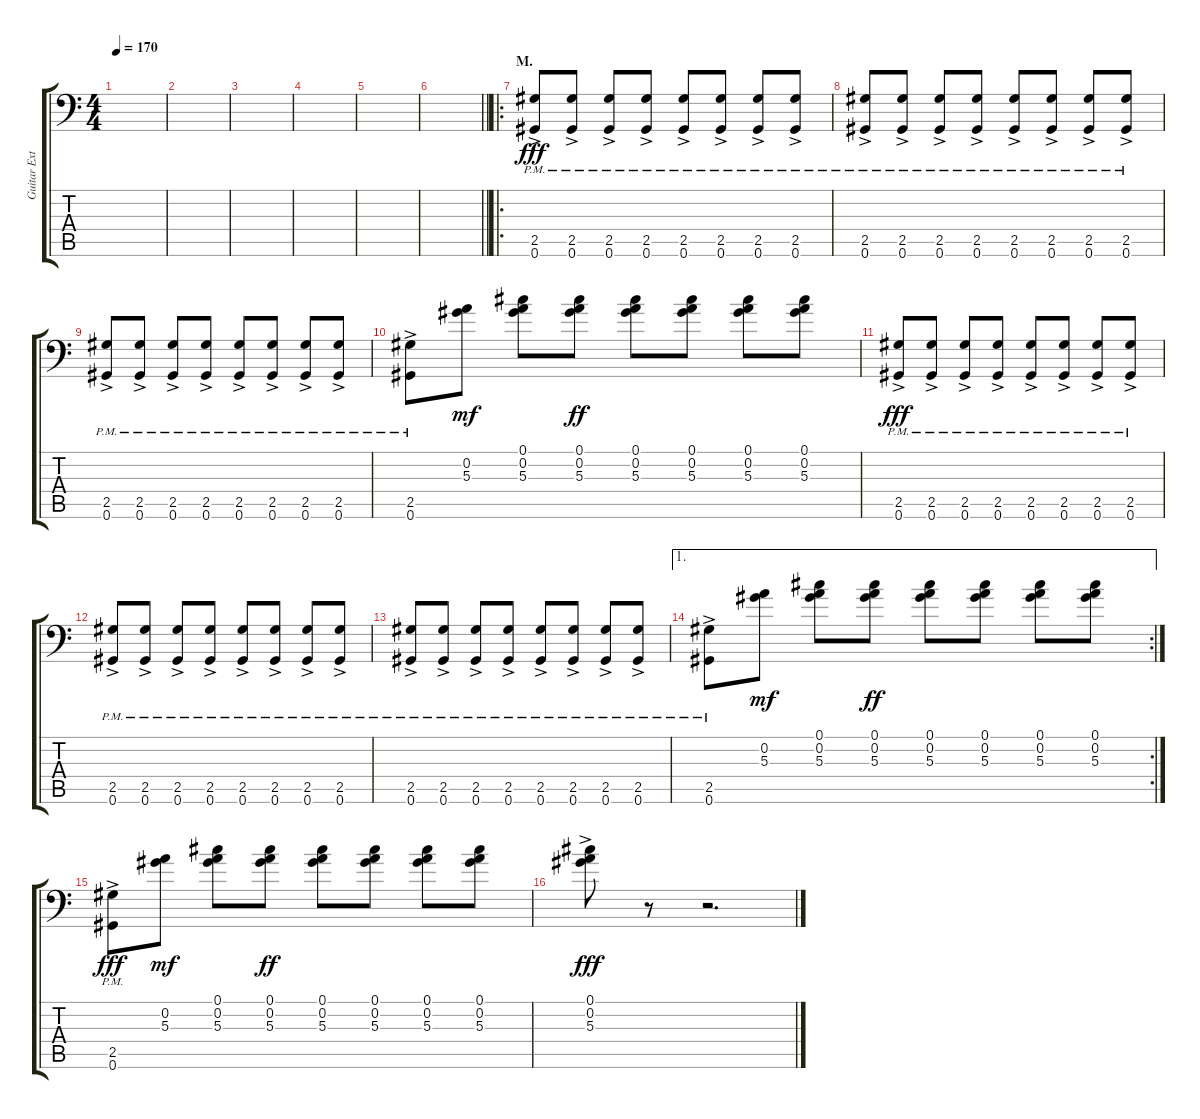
\track ("Guitar Extra" "Guitar Ext") {instrument distortionguitar}
\staff {score tabs}
\tuning (Db4 Ab3 E3 B2 Gb2 Ab1) {hide}
\ts (4 4)
\tempo 170
\clef f4
\ks c
|
|
|
|
|
\barLineRight lightlight
|
\ro
\section ("" "M.")
(2.5{pm} 0.6{ac pm}).8{dy fff volume 13 balance 13} (2.5{pm} 0.6{ac pm}).8 (2.5{pm} 0.6{ac pm}).8 (2.5{pm} 0.6{ac pm}).8 (2.5{pm} 0.6{ac pm}).8 (2.5{pm} 0.6{ac pm}).8 (2.5{pm} 0.6{ac pm}).8 (2.5{pm} 0.6{ac pm}).8 |
(2.5{pm} 0.6{ac pm}).8 (2.5{pm} 0.6{ac pm}).8 (2.5{pm} 0.6{ac pm}).8 (2.5{pm} 0.6{ac pm}).8 (2.5{pm} 0.6{ac pm}).8 (2.5{pm} 0.6{ac pm}).8 (2.5{pm} 0.6{ac pm}).8 (2.5{pm} 0.6{ac pm}).8 |
(2.5{pm} 0.6{ac pm}).8 (2.5{pm} 0.6{ac pm}).8 (2.5{pm} 0.6{ac pm}).8 (2.5{pm} 0.6{ac pm}).8 (2.5{pm} 0.6{ac pm}).8 (2.5{pm} 0.6{ac pm}).8 (2.5{pm} 0.6{ac pm}).8 (2.5{pm} 0.6{ac pm}).8 |
(2.5{pm} 0.6{ac pm}).8 (0.2 5.3).8{dy mf} (0.1 0.2 5.3).8 (0.1 0.2 5.3).8{dy ff} (0.1 0.2 5.3).8 (0.1 0.2 5.3).8 (0.1 0.2 5.3).8 (0.1 0.2 5.3).8 |
(2.5{pm} 0.6{ac pm}).8{dy fff} (2.5{pm} 0.6{ac pm}).8 (2.5{pm} 0.6{ac pm}).8 (2.5{pm} 0.6{ac pm}).8 (2.5{pm} 0.6{ac pm}).8 (2.5{pm} 0.6{ac pm}).8 (2.5{pm} 0.6{ac pm}).8 (2.5{pm} 0.6{ac pm}).8 |
(2.5{pm} 0.6{ac pm}).8 (2.5{pm} 0.6{ac pm}).8 (2.5{pm} 0.6{ac pm}).8 (2.5{pm} 0.6{ac pm}).8 (2.5{pm} 0.6{ac pm}).8 (2.5{pm} 0.6{ac pm}).8 (2.5{pm} 0.6{ac pm}).8 (2.5{pm} 0.6{ac pm}).8 |
(2.5{pm} 0.6{ac pm}).8 (2.5{pm} 0.6{ac pm}).8 (2.5{pm} 0.6{ac pm}).8 (2.5{pm} 0.6{ac pm}).8 (2.5{pm} 0.6{ac pm}).8 (2.5{pm} 0.6{ac pm}).8 (2.5{pm} 0.6{ac pm}).8 (2.5{pm} 0.6{ac pm}).8 |
\ae 1
\rc 2
(2.5{pm} 0.6{ac pm}).8 (0.2 5.3).8{dy mf} (0.1 0.2 5.3).8 (0.1 0.2 5.3).8{dy ff} (0.1 0.2 5.3).8 (0.1 0.2 5.3).8 (0.1 0.2 5.3).8 (0.1 0.2 5.3).8 |
(2.5{pm} 0.6{ac pm}).8{dy fff} (0.2 5.3).8{dy mf} (0.1 0.2 5.3).8 (0.1 0.2 5.3).8{dy ff} (0.1 0.2 5.3).8 (0.1 0.2 5.3).8 (0.1 0.2 5.3).8 (0.1 0.2 5.3).8 |
(0.1{ac} 0.2{ac} 5.3{ac}).8{dy fff} r.8 r.2{d}
